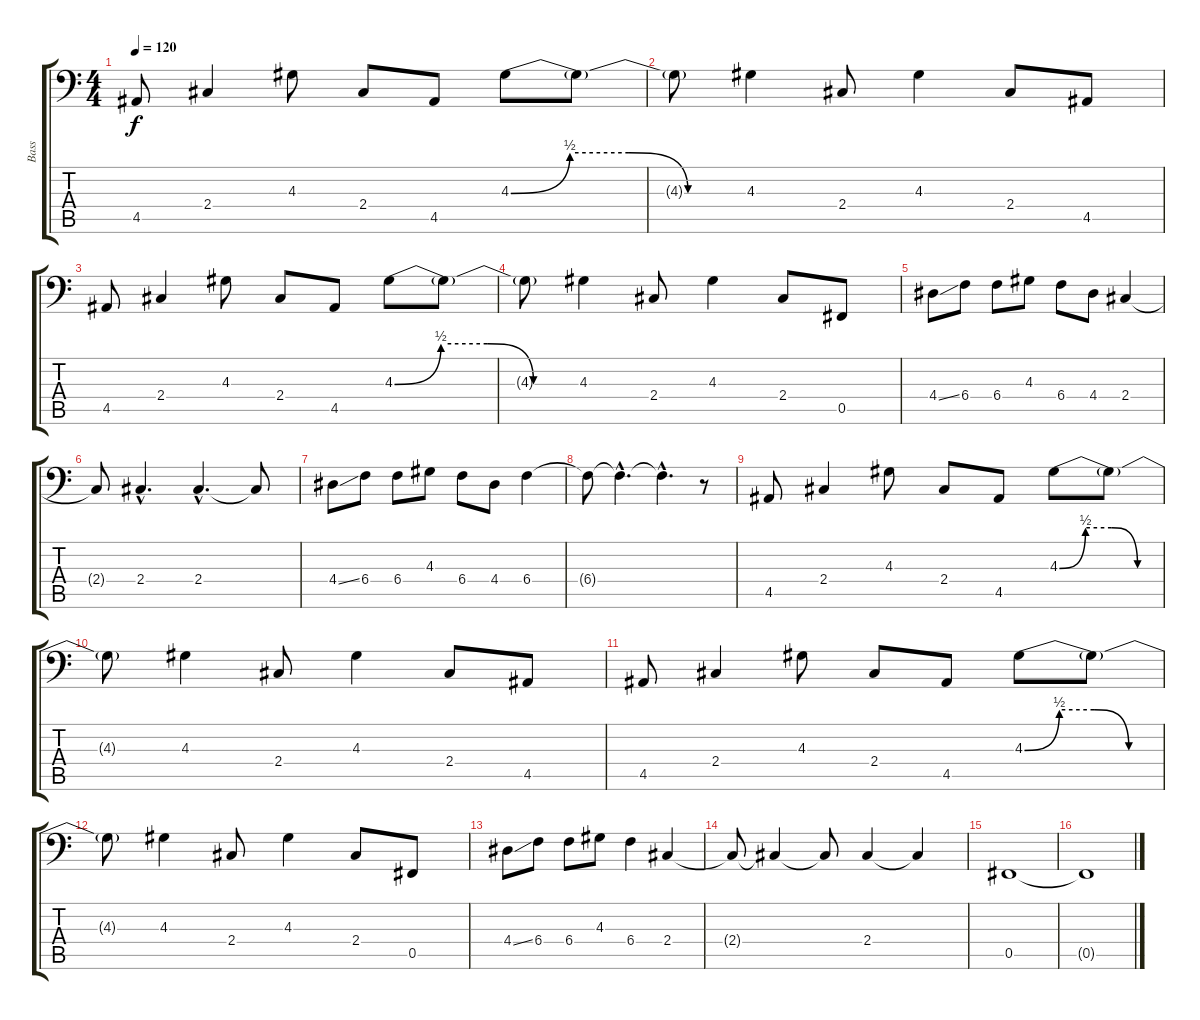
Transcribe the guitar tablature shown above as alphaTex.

\track ("Bass" "Bass") {instrument electricbasspick}
\staff {score tabs}
\tuning (Db3 Ab2 E2 B1 Gb1 Db1) {hide}
\ts (4 4)
\tempo 120
\clef f4
\ks c
4.5.8{dy f instrument electricbasspick} 2.4.4 4.3.8 2.4.8 4.5.8 4.3{be (custom 0 0 15 2 30 2 45 0 60 0)}.8 4.3{t}.8 |
4.3{t}.8 4.3.4 2.4.8 4.3.4 2.4.8 4.5.8 |
4.5.8 2.4.4 4.3.8 2.4.8 4.5.8 4.3{be (custom 0 0 15 2 30 2 45 0 60 0)}.8 4.3{t}.8 |
4.3{t}.8 4.3.4 2.4.8 4.3.4 2.4.8 0.5.8 |
4.4{ss}.8 6.4.8 6.4.8 4.3.8 6.4.8 4.4.8 2.4.4 |
2.4{t}.8 2.4{hac}.4{d} 2.4{hac}.4{d} 2.4{t}.8 |
4.4{ss}.8 6.4.8 6.4.8 4.3.8 6.4.8 4.4.8 6.4.4 |
6.4{t}.8 6.4{hac t}.4{d} 6.4{hac t}.4{d} r.8 |
4.5.8 2.4.4 4.3.8 2.4.8 4.5.8 4.3{be (custom 0 0 15 2 30 2 45 0 60 0)}.8 4.3{t}.8 |
4.3{t}.8 4.3.4 2.4.8 4.3.4 2.4.8 4.5.8 |
4.5.8 2.4.4 4.3.8 2.4.8 4.5.8 4.3{be (custom 0 0 15 2 30 2 45 0 60 0)}.8 4.3{t}.8 |
4.3{t}.8 4.3.4 2.4.8 4.3.4 2.4.8 0.5.8 |
4.4{ss}.8 6.4.8 6.4.8 4.3.8 6.4.4 2.4.4 |
2.4{t}.8 2.4{t}.4 2.4{t}.8 2.4.4 2.4{t}.4 |
0.5.1 |
0.5{t}.1
